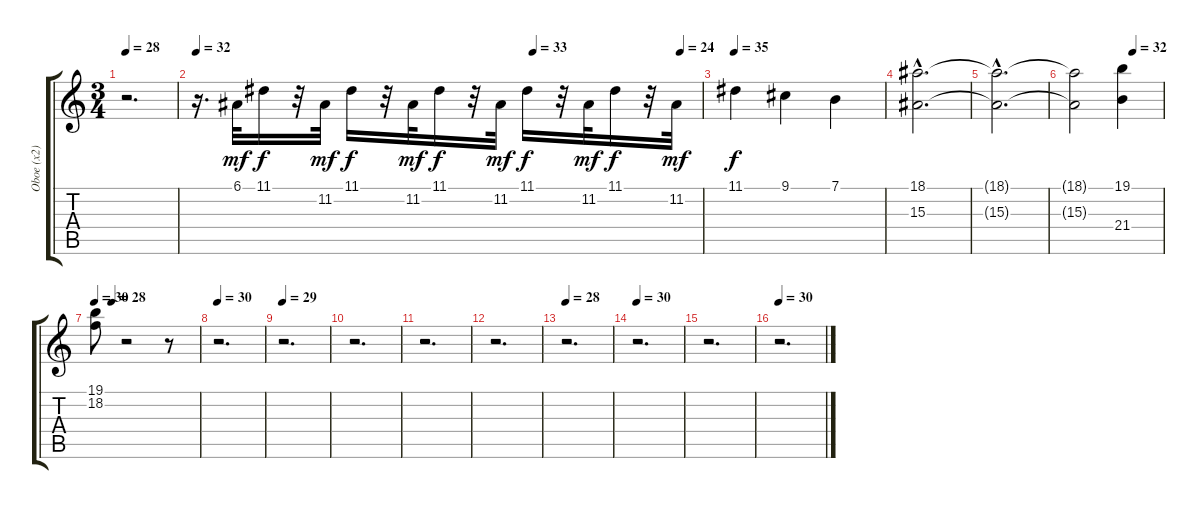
\track ("Oboe (x2)" "Oboe (x2)") {instrument oboe}
\staff {score tabs}
\tuning (E4 B3 G3 D3 A2 E2) {hide}
\ts (3 4)
\tempo 28
\clef g2
\ks c
r.2{d dy f} |
\tempo 32
\tempo (33 0.6666666666666666)
\tempo (24 0.9583333333333334)
r.16{d} 6.1.32{dy mf} 11.1.16{dy f} r.32 11.2.32{dy mf} 11.1.16{dy f} r.32 11.2.32{dy mf} 11.1.16{dy f} r.32 11.2.32{dy mf} 11.1.16{dy f} r.32 11.2.32{dy mf} 11.1.16{dy f} r.32 11.2.32{dy mf} |
\tempo 35
11.1.4{dy f} 9.1.4 7.1.4 |
(18.1{hac} 15.3{hac}).2{d} |
(18.1{hac t} 15.3{hac t}).2{d} |
\tempo (32 0.6666666666666666)
(18.1{t} 15.3{t}).2 (19.1 21.4).4 |
\tempo 30
\tempo (28 0.16666666666666666)
(19.1 18.2).8 r.2 r.8 |
\tempo 30
r.2{d} |
\tempo 29
r.2{d} |
r.2{d} |
r.2{d} |
r.2{d} |
\tempo 28
r.2{d} |
\tempo 30
r.2{d} |
r.2{d} |
\tempo 30
r.2{d}
